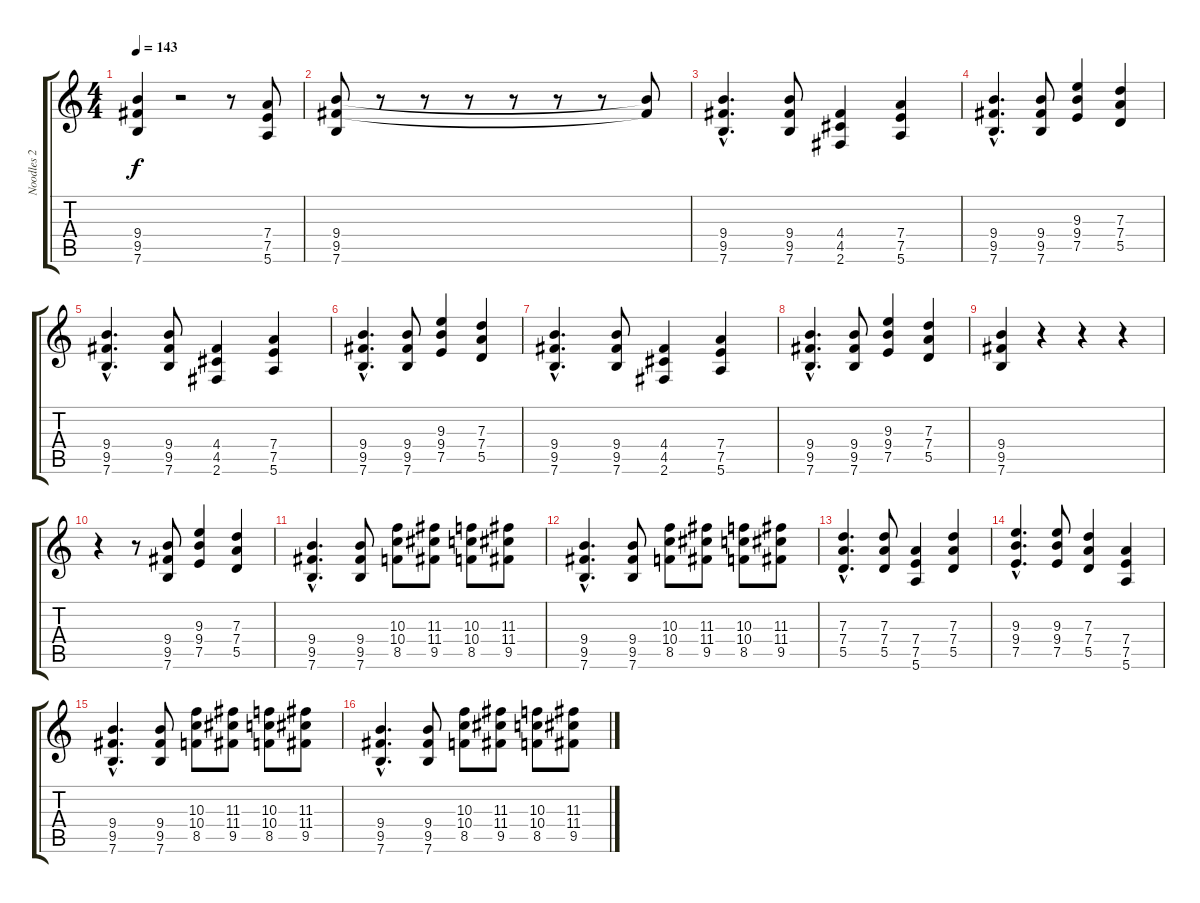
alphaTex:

\track ("Noodles 2" "Noodles 2") {instrument overdrivenguitar}
\staff {score tabs}
\tuning (E4 B3 G3 D3 A2 E2) {hide}
\ts (4 4)
\tempo 143
\clef g2
\ks c
(9.4 9.5 7.6).4{dy f} r.2 r.8 (7.4 7.5 5.6).8 |
(9.4 9.5 7.6).8 r.8 r.8 r.8 r.8 r.8 r.8 (9.4{t} 9.5{t}).8 |
(9.4{hac} 9.5{hac} 7.6{hac}).4{d} (9.4 9.5 7.6).8 (4.4 4.5 2.6).4 (7.4 7.5 5.6).4 |
(9.4{hac} 9.5{hac} 7.6{hac}).4{d} (9.4 9.5 7.6).8 (9.3 9.4 7.5).4 (7.3 7.4 5.5).4 |
(9.4{hac} 9.5{hac} 7.6{hac}).4{d} (9.4 9.5 7.6).8 (4.4 4.5 2.6).4 (7.4 7.5 5.6).4 |
(9.4{hac} 9.5{hac} 7.6{hac}).4{d} (9.4 9.5 7.6).8 (9.3 9.4 7.5).4 (7.3 7.4 5.5).4 |
(9.4{hac} 9.5{hac} 7.6{hac}).4{d} (9.4 9.5 7.6).8 (4.4 4.5 2.6).4 (7.4 7.5 5.6).4 |
(9.4{hac} 9.5{hac} 7.6{hac}).4{d} (9.4 9.5 7.6).8 (9.3 9.4 7.5).4 (7.3 7.4 5.5).4 |
(9.4 9.5 7.6).4 r.4 r.4 r.4 |
r.4 r.8 (9.4 9.5 7.6).8 (9.3 9.4 7.5).4 (7.3 7.4 5.5).4 |
(9.4{hac} 9.5{hac} 7.6{hac}).4{d} (9.4 9.5 7.6).8 (10.3 10.4 8.5).8 (11.3 11.4 9.5).8 (10.3 10.4 8.5).8 (11.3 11.4 9.5).8 |
(9.4{hac} 9.5{hac} 7.6{hac}).4{d} (9.4 9.5 7.6).8 (10.3 10.4 8.5).8 (11.3 11.4 9.5).8 (10.3 10.4 8.5).8 (11.3 11.4 9.5).8 |
(7.3{hac} 7.4{hac} 5.5{hac}).4{d} (7.3 7.4 5.5).8 (7.4 7.5 5.6).4 (7.3 7.4 5.5).4 |
(9.3{hac} 9.4{hac} 7.5{hac}).4{d} (9.3 9.4 7.5).8 (7.3 7.4 5.5).4 (7.4 7.5 5.6).4 |
(9.4{hac} 9.5{hac} 7.6{hac}).4{d} (9.4 9.5 7.6).8 (10.3 10.4 8.5).8 (11.3 11.4 9.5).8 (10.3 10.4 8.5).8 (11.3 11.4 9.5).8 |
(9.4{hac} 9.5{hac} 7.6{hac}).4{d} (9.4 9.5 7.6).8 (10.3 10.4 8.5).8 (11.3 11.4 9.5).8 (10.3 10.4 8.5).8 (11.3 11.4 9.5).8
